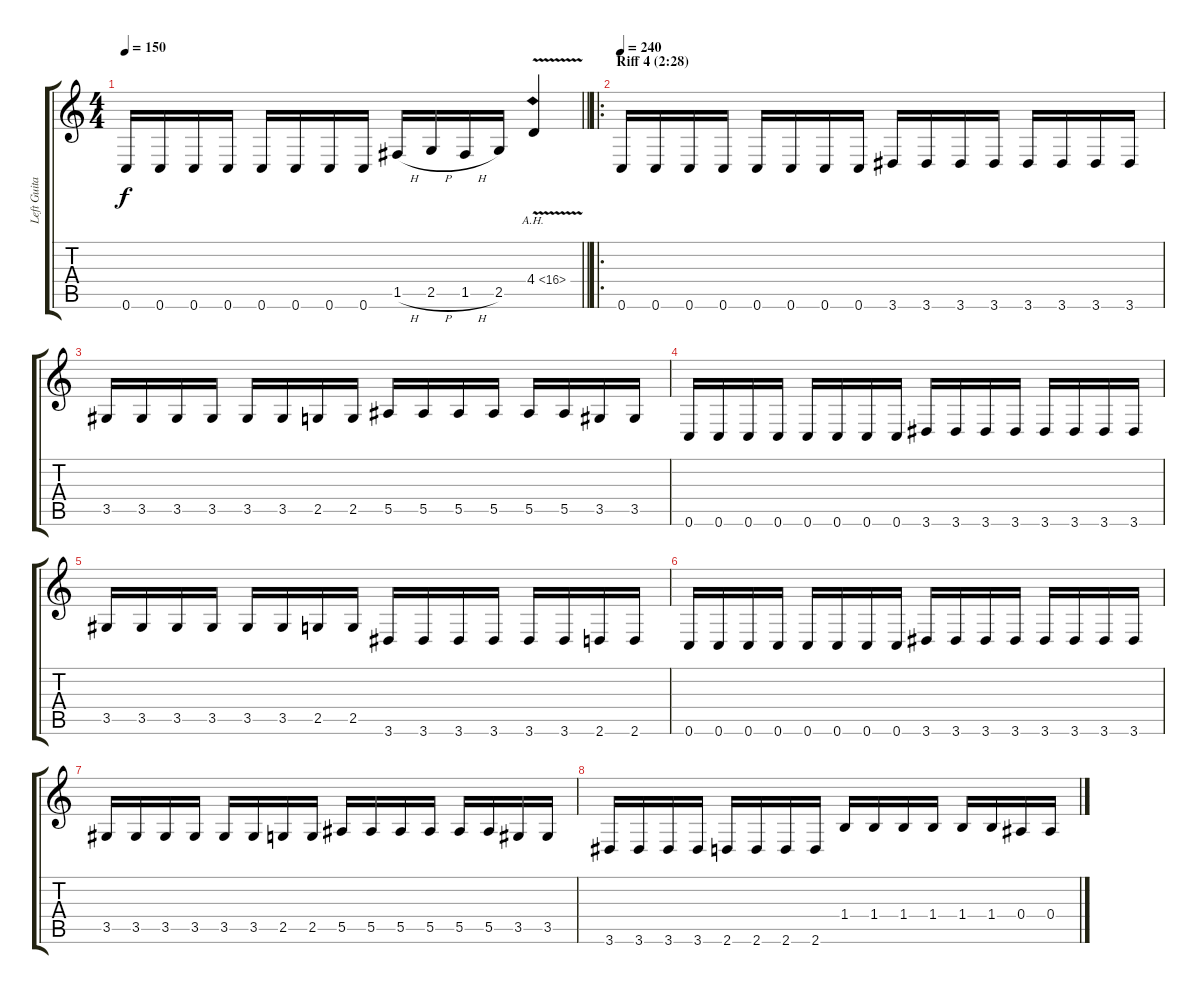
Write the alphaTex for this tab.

\track ("Left Guitar" "Left Guita") {instrument overdrivenguitar}
\staff {score tabs}
\tuning (C4 G3 Eb3 Bb2 F2 C2) {hide}
\ts (4 4)
\tempo 150
\clef g2
\barLineRight lightlight
\ks c
0.6.16{dy f} 0.6.16 0.6.16 0.6.16 0.6.16 0.6.16 0.6.16 0.6.16 1.5{h}.16 2.5{h}.16 1.5{h}.16 2.5.16 4.4{ah 12 v}.4 |
\ro
\section ("" "Riff 4 (2:28)")
\tempo 240
0.6.16 0.6.16 0.6.16 0.6.16 0.6.16 0.6.16 0.6.16 0.6.16 3.6.16 3.6.16 3.6.16 3.6.16 3.6.16 3.6.16 3.6.16 3.6.16 |
3.5.16 3.5.16 3.5.16 3.5.16 3.5.16 3.5.16 2.5.16 2.5.16 5.5.16 5.5.16 5.5.16 5.5.16 5.5.16 5.5.16 3.5.16 3.5.16 |
0.6.16 0.6.16 0.6.16 0.6.16 0.6.16 0.6.16 0.6.16 0.6.16 3.6.16 3.6.16 3.6.16 3.6.16 3.6.16 3.6.16 3.6.16 3.6.16 |
3.5.16 3.5.16 3.5.16 3.5.16 3.5.16 3.5.16 2.5.16 2.5.16 3.6.16 3.6.16 3.6.16 3.6.16 3.6.16 3.6.16 2.6.16 2.6.16 |
0.6.16 0.6.16 0.6.16 0.6.16 0.6.16 0.6.16 0.6.16 0.6.16 3.6.16 3.6.16 3.6.16 3.6.16 3.6.16 3.6.16 3.6.16 3.6.16 |
3.5.16 3.5.16 3.5.16 3.5.16 3.5.16 3.5.16 2.5.16 2.5.16 5.5.16 5.5.16 5.5.16 5.5.16 5.5.16 5.5.16 3.5.16 3.5.16 |
3.6.16 3.6.16 3.6.16 3.6.16 2.6.16 2.6.16 2.6.16 2.6.16 1.4.16 1.4.16 1.4.16 1.4.16 1.4.16 1.4.16 0.4.16 0.4.16
